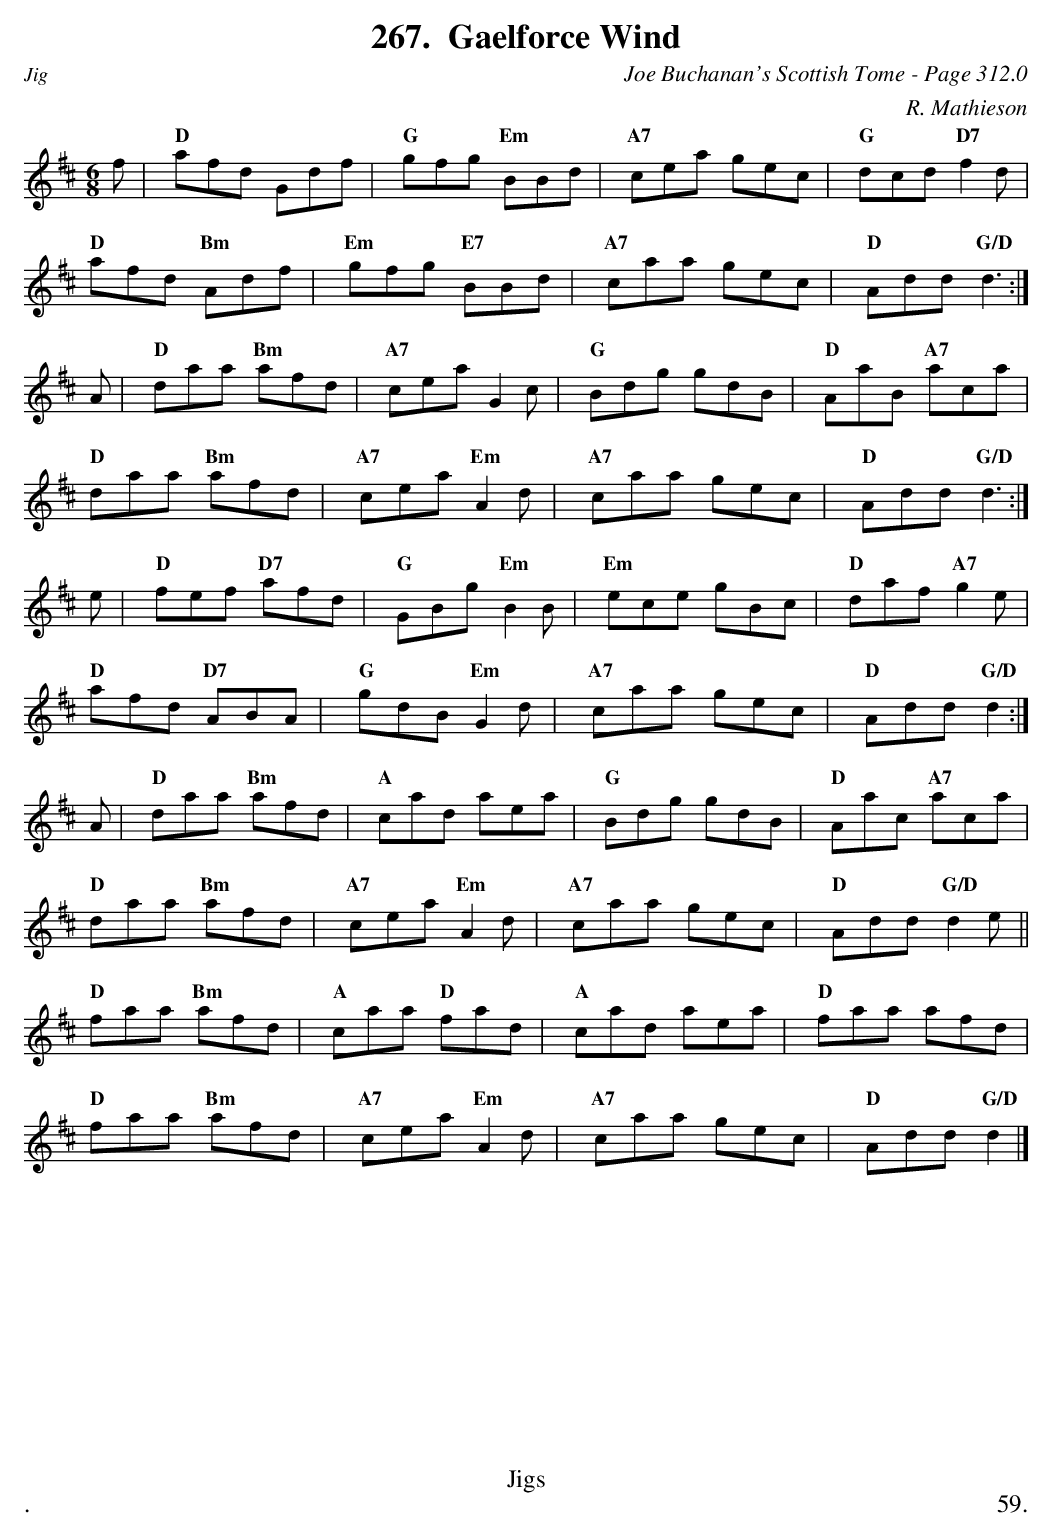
X:1
T:Gaelforce Wind
C:Joe Buchanan's Scottish Tome - Page 312.0
C:R. Mathieson
L:1/8
M:6/8
K:D
f | "D"afd Gdf|"G"gfg "Em"BBd|"A7"cea gec|"G"dcd "D7"f2d|
"D"afd "Bm"Adf|"Em"gfg "E7"BBd|"A7"caa gec| "D"Add "G/D"d3 :|
A|"D"daa "Bm"afd|"A7"cea G2 c|"G"Bdg gdB| "D"AaB "A7"aca|
"D"daa "Bm"afd|"A7"cea "Em"A2 d|"A7"caa gec|"D"Add "G/D"d3 :|
e|"D"fef "D7"afd|"G"GBg "Em"B2 B|"Em"ece gBc|"D"daf "A7"g2 e|
"D"afd "D7"ABA| "G"gdB "Em"G2 d|"A7"caa gec|"D"Add "G/D"d2:|
A| "D"daa "Bm"afd|"A"cad aea|"G"Bdg gdB|"D"Aac "A7"aca|
"D"daa "Bm"afd|"A7"cea "Em"A2 d|"A7"caa gec|"D"Add "G/D"d2e||
"D"faa "Bm"afd|"A"caa "D"fad|"A"cad aea|"D"faa afd|
"D"faa "Bm"afd|"A7"cea "Em"A2 d|"A7"caa gec| "D"Add "G/D"d2|]
